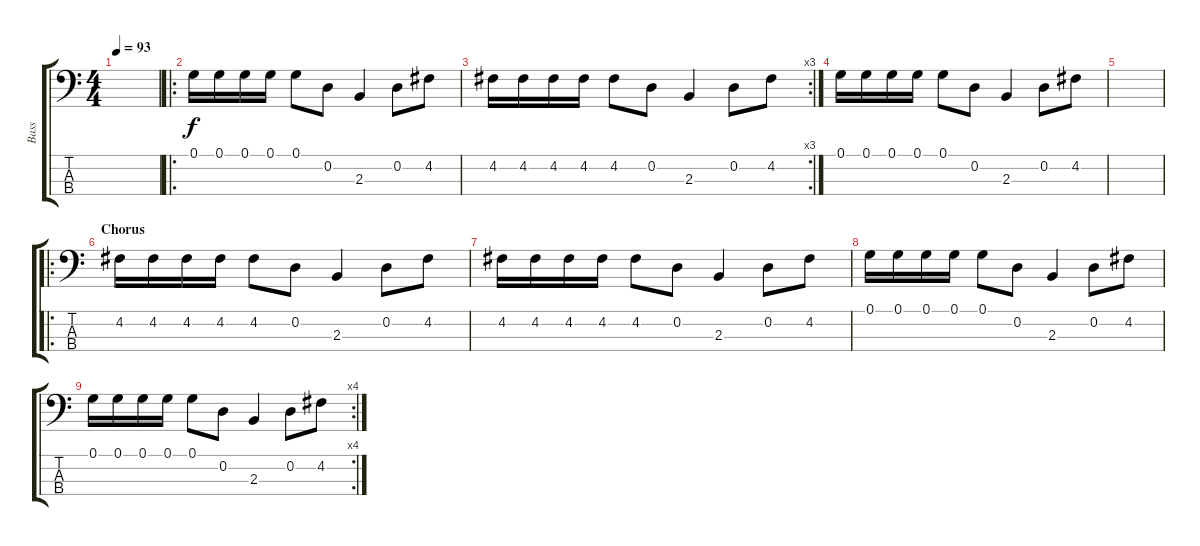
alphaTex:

\track ("Bass" "Bass") {instrument electricbassfinger}
\staff {score tabs}
\tuning (G2 D2 A1 E1) {hide}
\ts (4 4)
\tempo 93
\clef f4
\ks c
|
\ro
0.1.16 0.1.16 0.1.16 0.1.16 0.1.8 0.2.8 2.3.4 0.2.8 4.2.8 |
\rc 3
4.2.16 4.2.16 4.2.16 4.2.16 4.2.8 0.2.8 2.3.4 0.2.8 4.2.8 |
0.1.16 0.1.16 0.1.16 0.1.16 0.1.8 0.2.8 2.3.4 0.2.8 4.2.8 |
|
\ro
\section ("" "Chorus")
4.2.16 4.2.16 4.2.16 4.2.16 4.2.8 0.2.8 2.3.4 0.2.8 4.2.8 |
4.2.16 4.2.16 4.2.16 4.2.16 4.2.8 0.2.8 2.3.4 0.2.8 4.2.8 |
0.1.16 0.1.16 0.1.16 0.1.16 0.1.8 0.2.8 2.3.4 0.2.8 4.2.8 |
\rc 4
0.1.16 0.1.16 0.1.16 0.1.16 0.1.8 0.2.8 2.3.4 0.2.8 4.2.8
